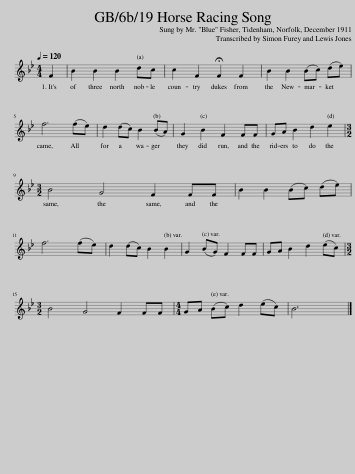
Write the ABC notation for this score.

X:1
L:1/8
Q:1/4=120
M:4/4
I:linebreak $
K:Bb
V:1 treble
V:1
 F2 | B2 B2 B2 dc | c2 F2 !fermata!F2 F2 | B2 B2 (Bc) (de) |$ f6 (fe) | %5
 d2 (dc) B2 (BA) | G2 B2 F2 FF | GA B2 d2 e2 |$[M:3/2] B4 G4 F2 FF | B2 B2 (Bc) (de) |$ %10
 f6 (fe) | d2 (dc) B2 B2 | G2 (BG) F2 FF | GA B2 d2 (ec) |$[M:3/2] B4 G4 F2 FF | %15
[M:4/4] GA (Bc) d2 (ec) | B6 |] %17
